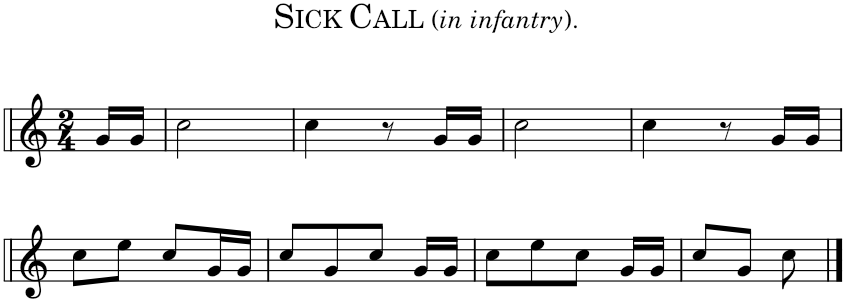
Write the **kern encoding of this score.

**kern
*part1
*staff1
*I"Bb Trumpet
*I'Bb Tpt.
*clefG2
*Trd1c2
*k[]
*M2/4
=
16g'~/LL
16g'~/JJ
=1
2cc'~\
=2
4cc\
8r
16g'~/LL
16g'~/JJ
=3
2cc'~\
=4
4cc\
8r
16g'~/LL
16g'~/JJ
!!LO:LB:g=z
=5
8cc'~\L
8ee'~\J
8cc'~/L
16g'~/L
16g'~/JJ
=6
8cc'~/L
8g'~/
8cc'~/J
16g'~/LL
16g'~/JJ
=7
8cc'~\L
8ee'~\
8cc'~\J
16g'~/LL
16g'~/JJ
=8
8cc'~/L
8g'~/J
8cc\
==
*-
